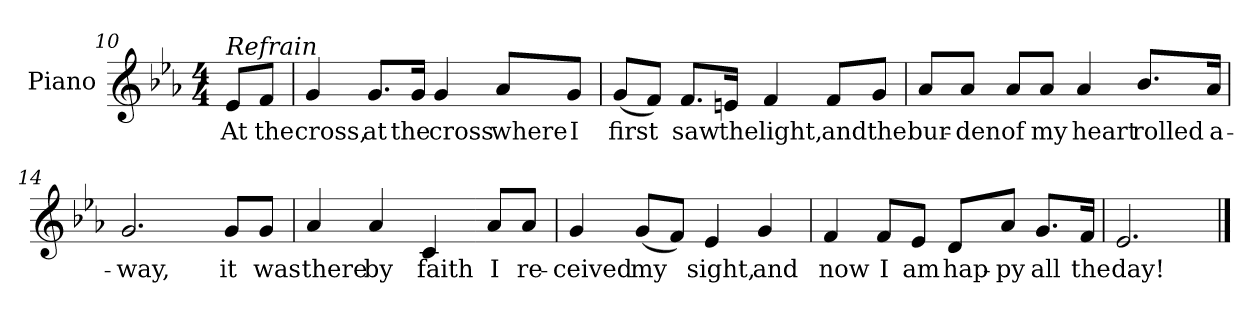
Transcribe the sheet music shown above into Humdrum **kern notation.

**kern	**text
*part1	*part1
*staff1	*staff1
*I"Piano	*
*I'Pno.	*
*clefG2	*
*k[b-e-a-]	*
*E-:	*
*M4/4	*
=10	=10
!LO:TX:a:i:t=Refrain	!
!	!LO:LY:b:color=#000000
8e-i/L	At
!	!LO:LY:b:color=#000000
8fi/J	the
=11	=11
!	!LO:LY:b:color=#000000
4gi/	cross,
!	!LO:LY:b:color=#000000
8.gi/L	at
!	!LO:LY:b:color=#000000
16gi/Jk	the
!	!LO:LY:b:color=#000000
4gi/	cross
!	!LO:LY:b:color=#000000
8a-i/L	where
!	!LO:LY:b:color=#000000
8gi/J	I
!!LO:LB:g=z
=12	=12
!	!LO:LY:b:color=#000000
(8gi/L	first
8fi/J)	.
!	!LO:LY:b:color=#000000
8.fi/L	saw
!	!LO:LY:b:color=#000000
16eni/Jk	the
!	!LO:LY:b:color=#000000
4fi/	light,
!	!LO:LY:b:color=#000000
8fi/L	and
!	!LO:LY:b:color=#000000
8gi/J	the
=13	=13
!	!LO:LY:b:color=#000000
8a-i/L	bur-
!	!LO:LY:b:color=#000000
8a-i/J	-den
!	!LO:LY:b:color=#000000
8a-i/L	of
!	!LO:LY:b:color=#000000
8a-i/J	my
!	!LO:LY:b:color=#000000
4a-i/	heart
!	!LO:LY:b:color=#000000
8.b-i/L	rolled
!	!LO:LY:b:color=#000000
16a-i/Jk	a-
=14	=14
!	!LO:LY:b:color=#000000
2.gi/	-way,
!	!LO:LY:b:color=#000000
8gi/L	it
!	!LO:LY:b:color=#000000
8gi/J	was
!!LO:LB:g=z
=15	=15
!	!LO:LY:b:color=#000000
4a-i/	there
!	!LO:LY:b:color=#000000
4a-i/	by
!	!LO:LY:b:color=#000000
4ci/	faith
=16-	=16-
!	!LO:LY:b:color=#000000
8a-i/L	I
!	!LO:LY:b:color=#000000
8a-i/J	re-
=17	=17
!	!LO:LY:b:color=#000000
4gi/	-ceived
!	!LO:LY:b:color=#000000
(8gi/L	my
8fi/J)	.
!	!LO:LY:b:color=#000000
4e-i/	sight,
!	!LO:LY:b:color=#000000
4gi/	and
!!LO:LB:g=z
=18	=18
!	!LO:LY:b:color=#000000
4fi/	now
!	!LO:LY:b:color=#000000
8fi/L	I
!	!LO:LY:b:color=#000000
8e-i/J	am
!	!LO:LY:b:color=#000000
8di/L	hap-
!	!LO:LY:b:color=#000000
8a-i/J	-py
!	!LO:LY:b:color=#000000
8.gi/L	all
!	!LO:LY:b:color=#000000
16fi/Jk	the
=19	=19
!	!LO:LY:b:color=#000000
2.e-i/	day!
==	==
*-	*-
